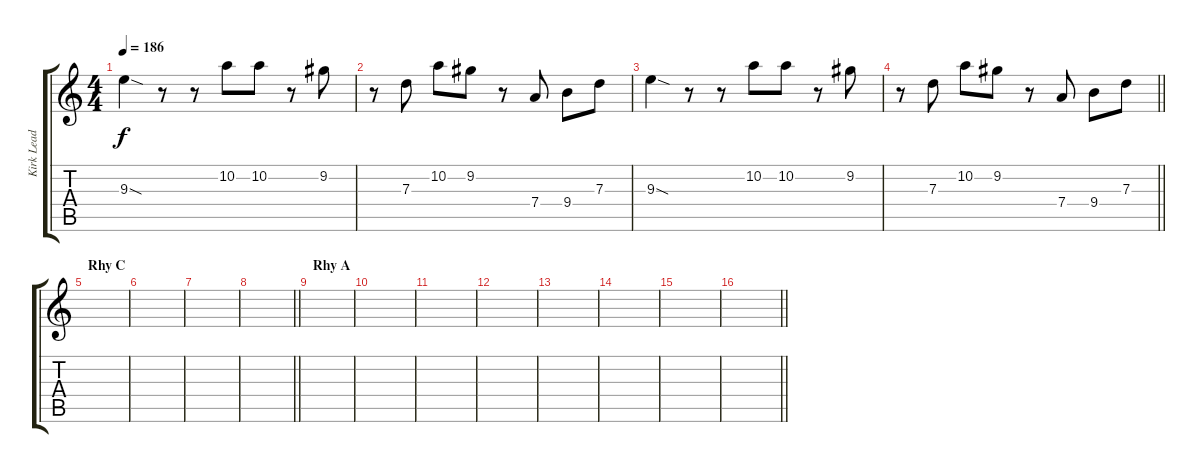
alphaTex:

\track ("Kirk Lead" "Kirk Lead") {instrument distortionguitar}
\staff {score tabs}
\tuning (E4 B3 G3 D3 A2 E2) {hide}
\ts (4 4)
\tempo 186
\clef g2
\ks c
9.3{sod}.4{dy f volume 7} r.8 r.8 10.2.8 10.2.8 r.8 9.2.8 |
r.8 7.3.8 10.2.8 9.2.8 r.8 7.4.8{volume 8} 9.4.8 7.3.8 |
9.3{sod}.4 r.8{volume 7} r.8 10.2.8 10.2.8 r.8 9.2.8 |
\barLineRight lightlight
r.8 7.3.8 10.2.8 9.2.8 r.8 7.4.8{volume 8} 9.4.8 7.3.8 |
\section ("" "Rhy C")
|
|
|
\barLineRight lightlight
|
\section ("" "Rhy A")
|
|
|
|
|
|
|
\barLineRight lightlight
